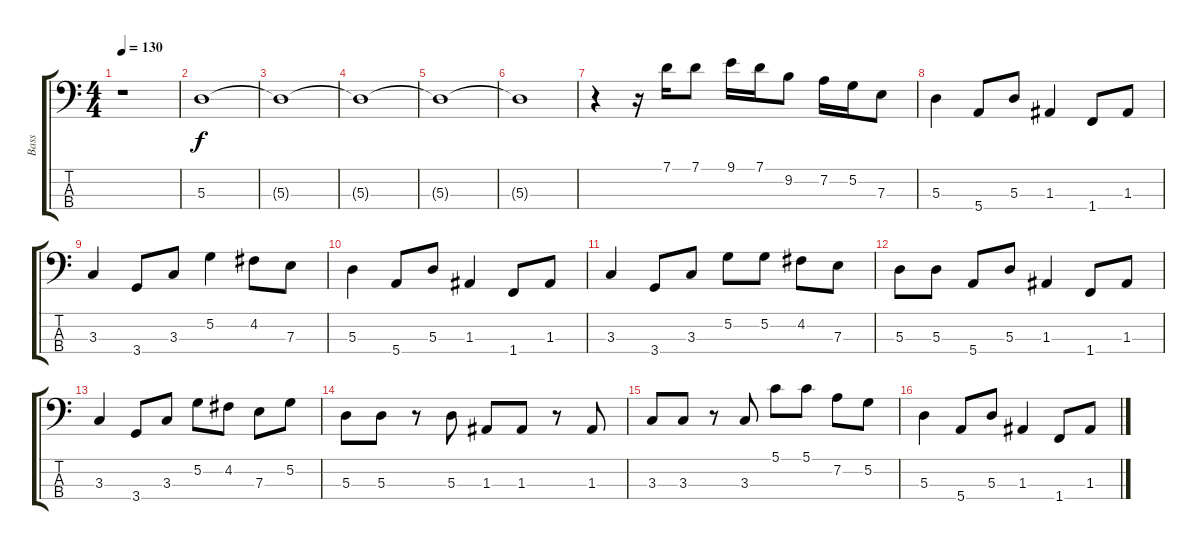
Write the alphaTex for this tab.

\track ("Bass" "Bass") {instrument electricbassfinger}
\staff {score tabs}
\tuning (G2 D2 A1 E1) {hide}
\ts (4 4)
\tempo 130
\clef f4
\ks c
r.1{dy f} |
5.3.1 |
5.3{t}.1 |
5.3{t}.1 |
5.3{t}.1 |
5.3{t}.1 |
r.4 r.16 7.1.16 7.1.8 9.1.16 7.1.16 9.2.8 7.2.16 5.2.16 7.3.8 |
5.3.4 5.4.8 5.3.8 1.3.4 1.4.8 1.3.8 |
3.3.4 3.4.8 3.3.8 5.2.4 4.2.8 7.3.8 |
5.3.4 5.4.8 5.3.8 1.3.4 1.4.8 1.3.8 |
3.3.4 3.4.8 3.3.8 5.2.8 5.2.8 4.2.8 7.3.8 |
5.3.8 5.3.8 5.4.8 5.3.8 1.3.4 1.4.8 1.3.8 |
3.3.4 3.4.8 3.3.8 5.2.8 4.2.8 7.3.8 5.2.8 |
5.3.8 5.3.8 r.8 5.3.8 1.3.8 1.3.8 r.8 1.3.8 |
3.3.8 3.3.8 r.8 3.3.8 5.1.8 5.1.8 7.2.8 5.2.8 |
5.3.4 5.4.8 5.3.8 1.3.4 1.4.8 1.3.8
